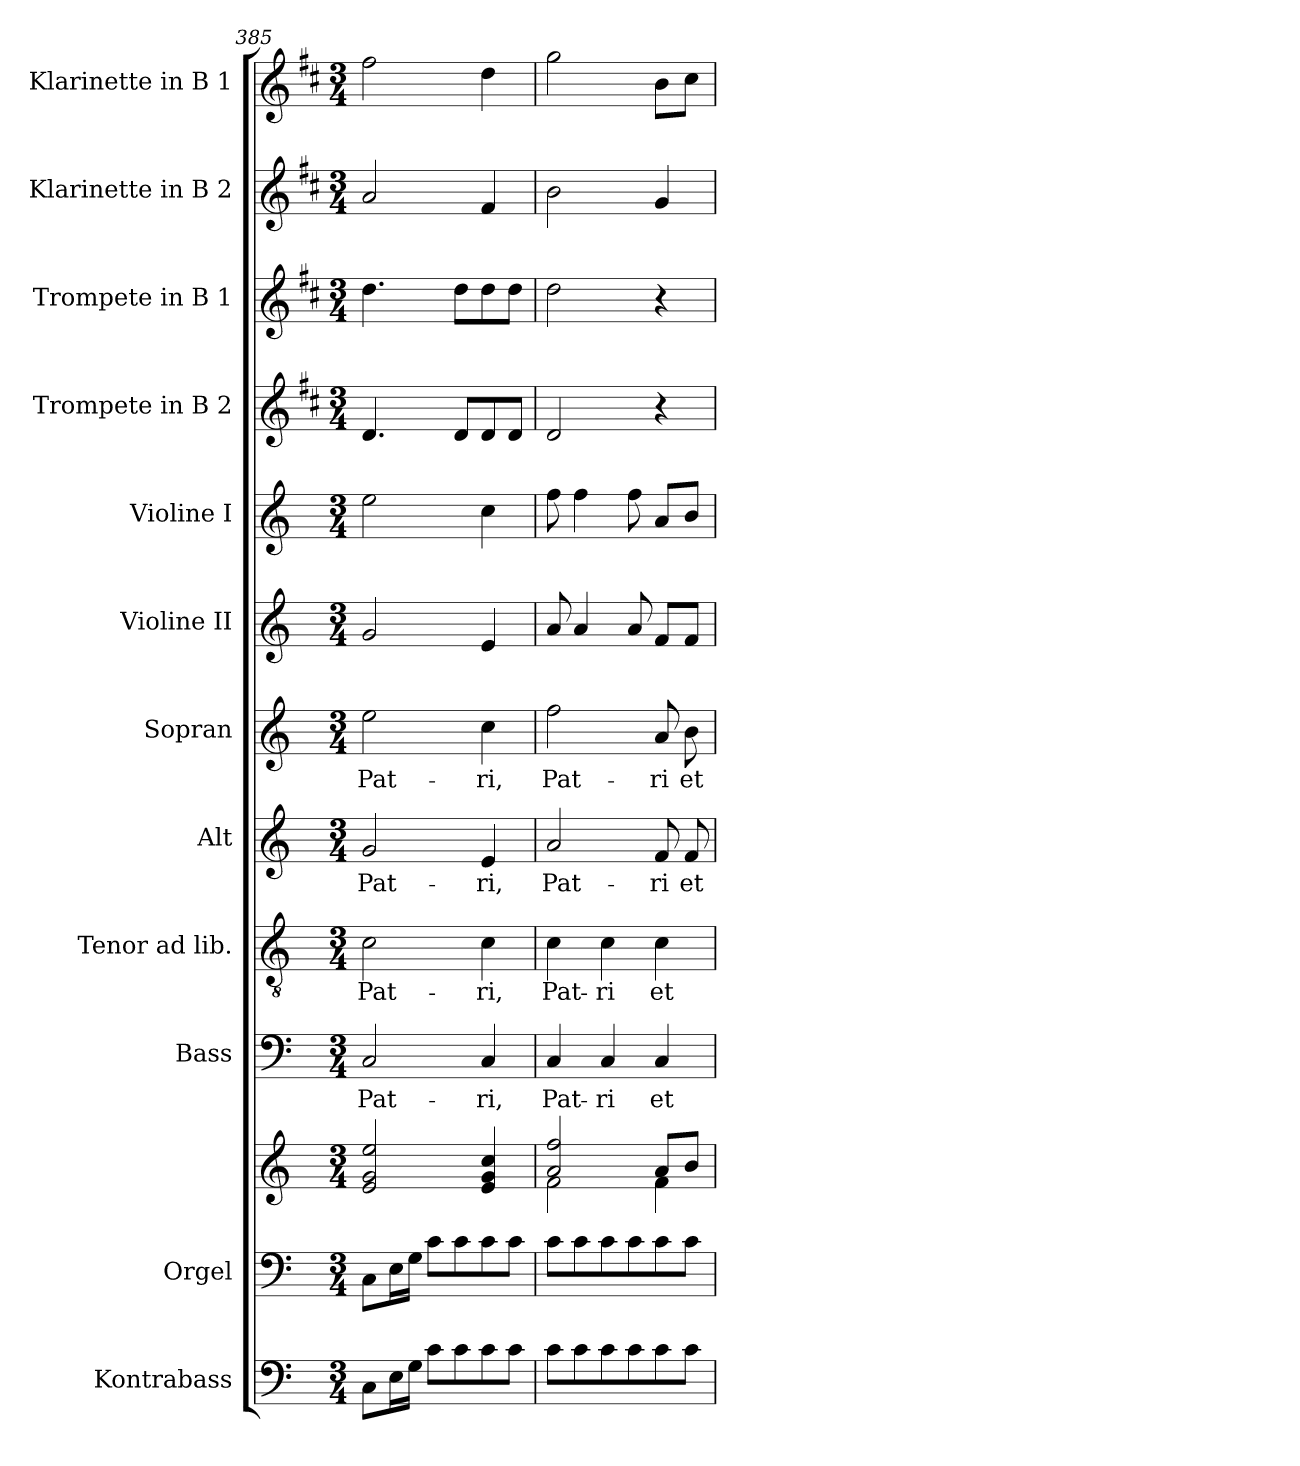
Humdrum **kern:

**kern	**kern	**kern	**kern	**text	**kern	**text	**kern	**text	**kern	**text	**kern	**kern	**kern	**kern	**kern	**kern
*part12	*part11	*part11	*part10	*part10	*part9	*part9	*part8	*part8	*part7	*part7	*part6	*part5	*part4	*part3	*part2	*part1
*staff13	*staff12	*staff11	*staff10	*staff10	*staff9	*staff9	*staff8	*staff8	*staff7	*staff7	*staff6	*staff5	*staff4	*staff3	*staff2	*staff1
*I"Kontrabass	*I"Orgel	*	*I"Bass	*	*I"Tenor ad lib.	*	*I"Alt	*	*I"Sopran	*	*I"Violine II	*I"Violine I	*I"Trompete in B 2	*I"Trompete in B 1	*I"Klarinette in B 2	*I"Klarinette in B 1
*I'Kb.	*I'Org.	*	*I'B	*	*I'T	*	*I'A	*	*I'S	*	*I'Vl. II	*I'Vl. I	*	*	*	*
*clefF4	*clefF4	*clefG2	*clefF4	*	*clefGv2	*	*clefG2	*	*clefG2	*	*clefG2	*clefG2	*clefG2	*clefG2	*clefG2	*clefG2
*ITrd7c12	*	*	*	*	*	*	*	*	*	*	*	*	*ITrd1c2	*ITrd1c2	*ITrd1c2	*ITrd1c2
*k[]	*k[]	*k[]	*k[]	*	*k[]	*	*k[]	*	*k[]	*	*k[]	*k[]	*k[]	*k[]	*k[]	*k[]
*C:	*C:	*C:	*C:	*	*C:	*	*C:	*	*C:	*	*C:	*C:	*C:	*C:	*C:	*C:
*M3/4	*M3/4	*M3/4	*M3/4	*	*M3/4	*	*M3/4	*	*M3/4	*	*M3/4	*M3/4	*M3/4	*M3/4	*M3/4	*M3/4
=385	=385	=385	=385	=385	=385	=385	=385	=385	=385	=385	=385	=385	=385	=385	=385	=385
!	!	!	!	!LO:LY:b	!	!LO:LY:b	!	!LO:LY:b	!	!LO:LY:b	!	!	!	!	!	!
8CC\L	8C\L	2e/ 2g/ 2ee/	2C/	Pat-	2c\	Pat-	2g/	Pat-	2ee\	Pat-	2g/	2ee\	4.c/	4.cc\	2g/	2ee\
16EE\L	16E\L	.	.	.	.	.	.	.	.	.	.	.	.	.	.	.
16GG\JJ	16G\JJ	.	.	.	.	.	.	.	.	.	.	.	.	.	.	.
8C\L	8c\L	.	.	.	.	.	.	.	.	.	.	.	.	.	.	.
8C\	8c\	.	.	.	.	.	.	.	.	.	.	.	8c/L	8cc\L	.	.
!	!	!	!	!LO:LY:b	!	!LO:LY:b	!	!LO:LY:b	!	!LO:LY:b	!	!	!	!	!	!
8C\	8c\	4e/ 4g/ 4cc/	4C/	-ri,	4c\	-ri,	4e/	-ri,	4cc\	-ri,	4e/	4cc\	8c/	8cc\	4e/	4cc\
8C\J	8c\J	.	.	.	.	.	.	.	.	.	.	.	8c/J	8cc\J	.	.
=386	=386	=386	=386	=386	=386	=386	=386	=386	=386	=386	=386	=386	=386	=386	=386	=386
*	*	*^	*	*	*	*	*	*	*	*	*	*	*	*	*	*
!	!	!	!	!	!LO:LY:b	!	!LO:LY:b	!	!LO:LY:b	!	!LO:LY:b	!	!	!	!	!	!
8C\L	8c\L	2a/ 2ff/	2f\	4C/	Pat-	4c\	Pat-	2a/	Pat-	2ff\	Pat-	8a/	8ff\	2c/	2cc\	2a\	2ff\
8C\	8c\	.	.	.	.	.	.	.	.	.	.	4a/	4ff\	.	.	.	.
!	!	!	!	!	!LO:LY:b	!	!LO:LY:b	!	!	!	!	!	!	!	!	!	!
8C\	8c\	.	.	4C/	-ri	4c\	-ri	.	.	.	.	.	.	.	.	.	.
8C\	8c\	.	.	.	.	.	.	.	.	.	.	8a/	8ff\	.	.	.	.
!	!	!	!	!	!LO:LY:b	!	!LO:LY:b	!	!LO:LY:b	!	!LO:LY:b	!	!	!	!	!	!
8C\	8c\	8a/L	4f\	4C/	et	4c\	et	8f/	-ri	8a/	-ri	8f/L	8a/L	4r	4r	4f/	8a\L
!	!	!	!	!	!	!	!	!	!LO:LY:b	!	!LO:LY:b	!	!	!	!	!	!
8C\J	8c\J	8b/J	.	.	.	.	.	8f/	et	8b\	et	8f/J	8b/J	.	.	.	8b\J
*	*	*v	*v	*	*	*	*	*	*	*	*	*	*	*	*	*	*
=	=	=	=	=	=	=	=	=	=	=	=	=	=	=	=	=
*-	*-	*-	*-	*-	*-	*-	*-	*-	*-	*-	*-	*-	*-	*-	*-	*-
